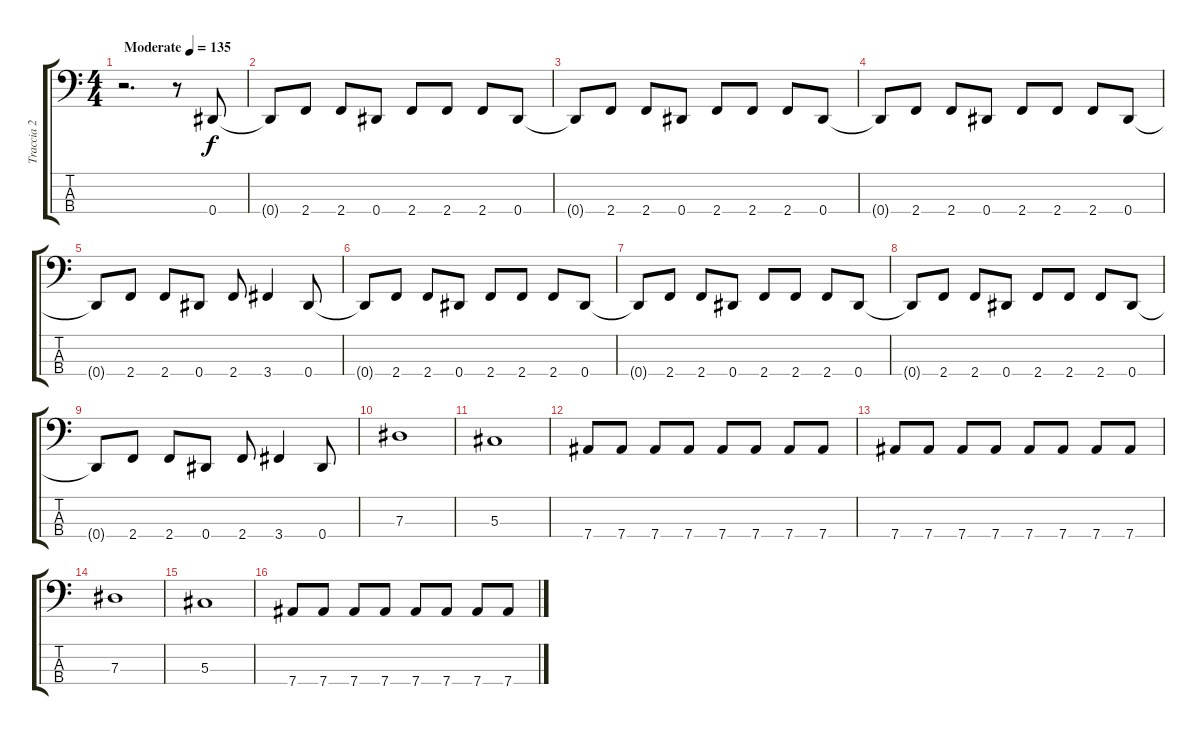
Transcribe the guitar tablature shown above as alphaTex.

\track ("Traccia 2" "Traccia 2") {instrument electricbassfinger}
\staff {score tabs}
\tuning (Gb2 Db2 Ab1 Eb1) {hide}
\ts (4 4)
\tempo (135 "Moderate")
\clef f4
\ks c
r.2{d dy f instrument electricbassfinger} r.8 0.4.8 |
0.4{t}.8 2.4.8 2.4.8 0.4.8 2.4.8 2.4.8 2.4.8 0.4.8 |
0.4{t}.8 2.4.8 2.4.8 0.4.8 2.4.8 2.4.8 2.4.8 0.4.8 |
0.4{t}.8 2.4.8 2.4.8 0.4.8 2.4.8 2.4.8 2.4.8 0.4.8 |
0.4{t}.8 2.4.8 2.4.8 0.4.8 2.4.8 3.4.4 0.4.8 |
0.4{t}.8 2.4.8 2.4.8 0.4.8 2.4.8 2.4.8 2.4.8 0.4.8 |
0.4{t}.8 2.4.8 2.4.8 0.4.8 2.4.8 2.4.8 2.4.8 0.4.8 |
0.4{t}.8 2.4.8 2.4.8 0.4.8 2.4.8 2.4.8 2.4.8 0.4.8 |
0.4{t}.8 2.4.8 2.4.8 0.4.8 2.4.8 3.4.4 0.4.8 |
7.3.1 |
5.3.1 |
7.4.8 7.4.8 7.4.8 7.4.8 7.4.8 7.4.8 7.4.8 7.4.8 |
7.4.8 7.4.8 7.4.8 7.4.8 7.4.8 7.4.8 7.4.8 7.4.8 |
7.3.1 |
5.3.1 |
7.4.8 7.4.8 7.4.8 7.4.8 7.4.8 7.4.8 7.4.8 7.4.8
